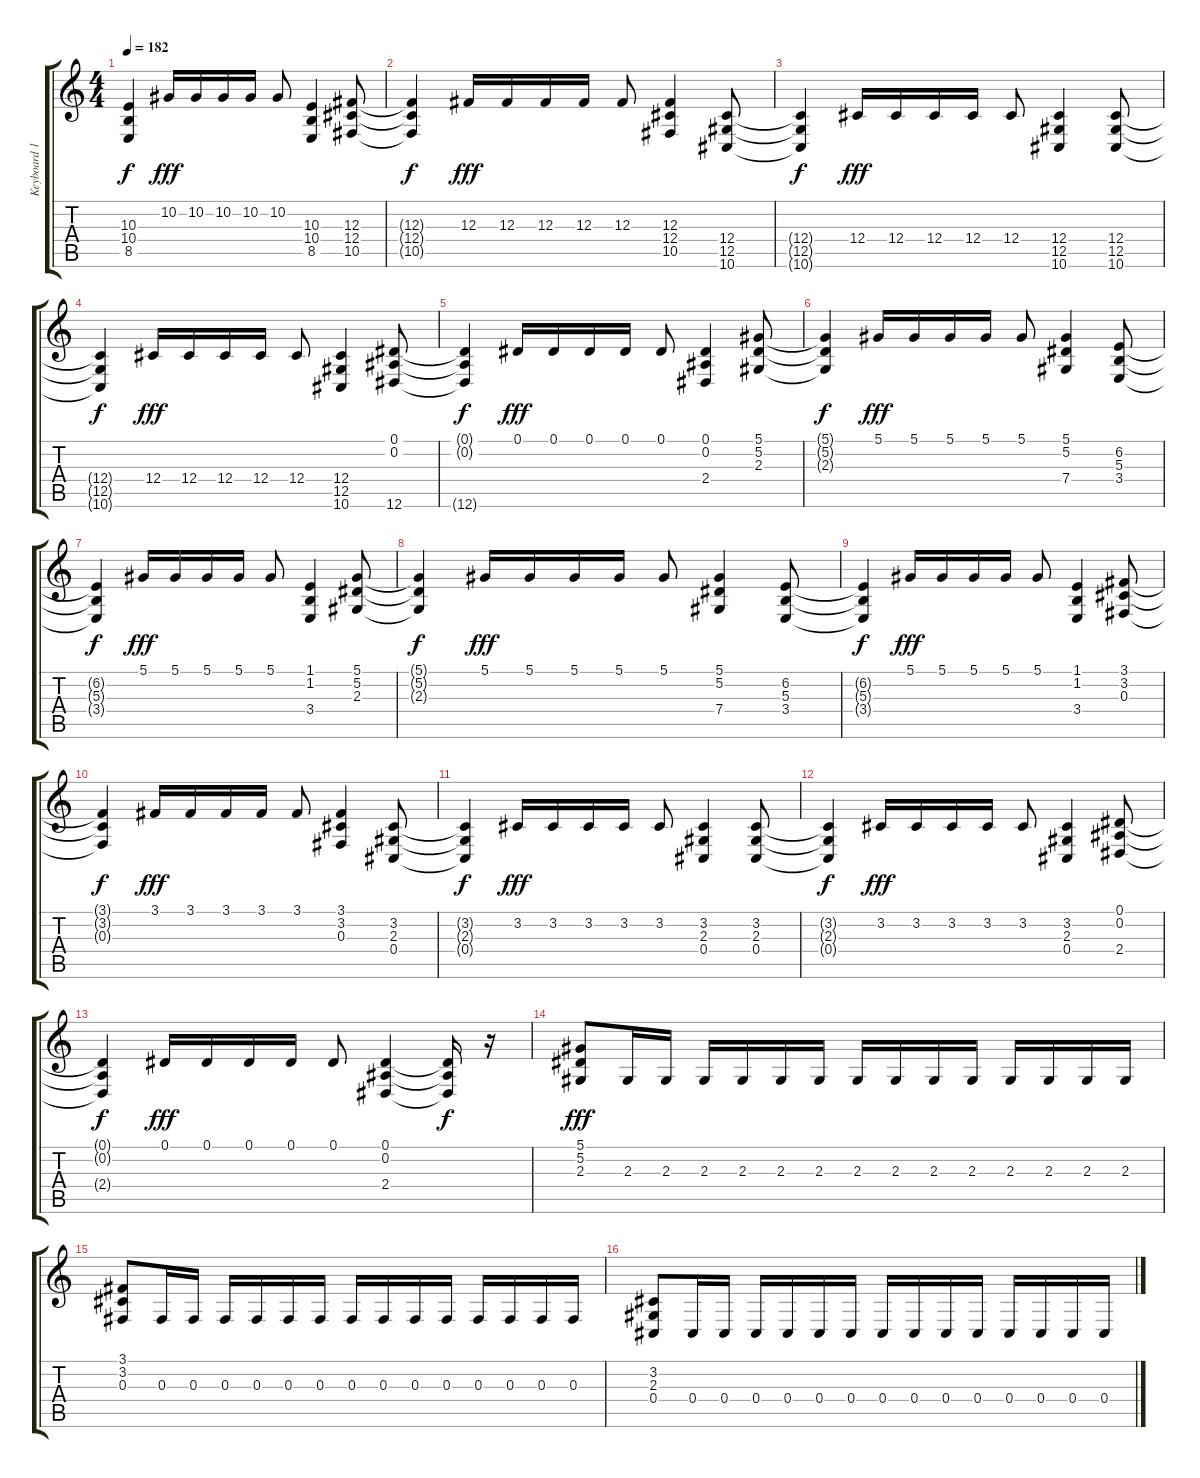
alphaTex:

\track ("Keyboard 1" "Keyboard 1") {instrument stringensemble2}
\staff {score tabs}
\tuning (Eb4 Bb3 Gb3 Db3 Ab2 Eb2) {hide}
\ts (4 4)
\tempo 182
\clef g2
\ks c
(10.3{t} 10.4{t} 8.5{t}).4{dy f} 10.2.16{dy fff} 10.2.16 10.2.16 10.2.16 10.2.8 (10.3 10.4 8.5).4 (12.3 12.4 10.5).8 |
(12.3{t} 12.4{t} 10.5{t}).4{dy f} 12.3.16{dy fff} 12.3.16 12.3.16 12.3.16 12.3.8 (12.3 12.4 10.5).4 (12.4 12.5 10.6).8 |
(12.4{t} 12.5{t} 10.6{t}).4{dy f} 12.4.16{dy fff} 12.4.16 12.4.16 12.4.16 12.4.8 (12.4 12.5 10.6).4 (12.4 12.5 10.6).8 |
(12.4{t} 12.5{t} 10.6{t}).4{dy f} 12.4.16{dy fff} 12.4.16 12.4.16 12.4.16 12.4.8 (12.4 12.5 10.6).4 (0.1 0.2 12.6).8 |
(0.1{t} 0.2{t} 12.6{t}).4{dy f} 0.1.16{dy fff} 0.1.16 0.1.16 0.1.16 0.1.8 (0.1 0.2 2.4).4 (5.1 5.2 2.3).8 |
(5.1{t} 5.2{t} 2.3{t}).4{dy f} 5.1.16{dy fff} 5.1.16 5.1.16 5.1.16 5.1.8 (5.1 5.2 7.4).4 (6.2 5.3 3.4).8 |
(6.2{t} 5.3{t} 3.4{t}).4{dy f} 5.1.16{dy fff} 5.1.16 5.1.16 5.1.16 5.1.8 (1.1 1.2 3.4).4 (5.1 5.2 2.3).8 |
(5.1{t} 5.2{t} 2.3{t}).4{dy f} 5.1.16{dy fff} 5.1.16 5.1.16 5.1.16 5.1.8 (5.1 5.2 7.4).4 (6.2 5.3 3.4).8 |
(6.2{t} 5.3{t} 3.4{t}).4{dy f} 5.1.16{dy fff} 5.1.16 5.1.16 5.1.16 5.1.8 (1.1 1.2 3.4).4 (3.1 3.2 0.3).8 |
(3.1{t} 3.2{t} 0.3{t}).4{dy f} 3.1.16{dy fff} 3.1.16 3.1.16 3.1.16 3.1.8 (3.1 3.2 0.3).4 (3.2 2.3 0.4).8 |
(3.2{t} 2.3{t} 0.4{t}).4{dy f} 3.2.16{dy fff} 3.2.16 3.2.16 3.2.16 3.2.8 (3.2 2.3 0.4).4 (3.2 2.3 0.4).8 |
(3.2{t} 2.3{t} 0.4{t}).4{dy f} 3.2.16{dy fff} 3.2.16 3.2.16 3.2.16 3.2.8 (3.2 2.3 0.4).4 (0.1 0.2 2.4).8 |
(0.1{t} 0.2{t} 2.4{t}).4{dy f} 0.1.16{dy fff} 0.1.16 0.1.16 0.1.16 0.1.8 (0.1 0.2 2.4).4 (0.1{t} 0.2{t} 2.4{t}).16{dy f} r.16 |
(5.1 5.2 2.3).8{dy fff} 2.3.16 2.3.16 2.3.16 2.3.16 2.3.16 2.3.16 2.3.16 2.3.16 2.3.16 2.3.16 2.3.16 2.3.16 2.3.16 2.3.16 |
(3.1 3.2 0.3).8 0.3.16 0.3.16 0.3.16 0.3.16 0.3.16 0.3.16 0.3.16 0.3.16 0.3.16 0.3.16 0.3.16 0.3.16 0.3.16 0.3.16 |
(3.2 2.3 0.4).8 0.4.16 0.4.16 0.4.16 0.4.16 0.4.16 0.4.16 0.4.16 0.4.16 0.4.16 0.4.16 0.4.16 0.4.16 0.4.16 0.4.16
